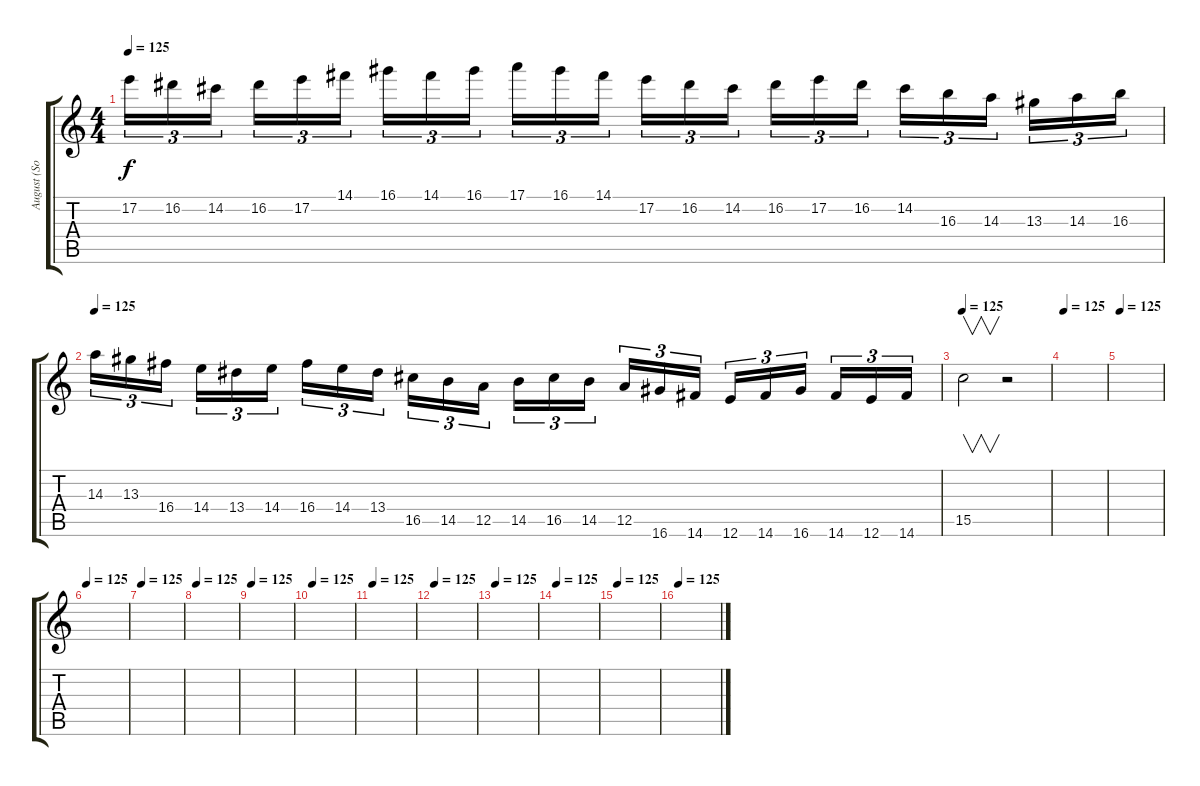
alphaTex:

\track ("August (Solo)" "August (So") {instrument distortionguitar}
\staff {score tabs}
\tuning (E4 B3 G3 D3 A2 E2) {hide}
\ts (4 4)
\tempo 125
\clef g2
\ks c
17.2.16{tu (3 2) dy f} 16.2.16{tu (3 2)} 14.2.16{tu (3 2)} 16.2.16{tu (3 2)} 17.2.16{tu (3 2)} 14.1.16{tu (3 2)} 16.1.16{tu (3 2)} 14.1.16{tu (3 2)} 16.1.16{tu (3 2)} 17.1.16{tu (3 2)} 16.1.16{tu (3 2)} 14.1.16{tu (3 2)} 17.2.16{tu (3 2)} 16.2.16{tu (3 2)} 14.2.16{tu (3 2)} 16.2.16{tu (3 2)} 17.2.16{tu (3 2)} 16.2.16{tu (3 2)} 14.2.16{tu (3 2)} 16.3.16{tu (3 2)} 14.3.16{tu (3 2)} 13.3.16{tu (3 2)} 14.3.16{tu (3 2)} 16.3.16{tu (3 2)} |
\tempo 125
14.3.16{tu (3 2)} 13.3.16{tu (3 2)} 16.4.16{tu (3 2)} 14.4.16{tu (3 2)} 13.4.16{tu (3 2)} 14.4.16{tu (3 2)} 16.4.16{tu (3 2)} 14.4.16{tu (3 2)} 13.4.16{tu (3 2)} 16.5.16{tu (3 2)} 14.5.16{tu (3 2)} 12.5.16{tu (3 2)} 14.5.16{tu (3 2)} 16.5.16{tu (3 2)} 14.5.16{tu (3 2)} 12.5.16{tu (3 2)} 16.6.16{tu (3 2)} 14.6.16{tu (3 2)} 12.6.16{tu (3 2)} 14.6.16{tu (3 2)} 16.6.16{tu (3 2)} 14.6.16{tu (3 2)} 12.6.16{tu (3 2)} 14.6.16{tu (3 2)} |
\tempo 125
15.5.2{v} r.2 |
\tempo 125
|
\tempo 125
|
\tempo 125
|
\tempo 125
|
\tempo 125
|
\tempo 125
|
\tempo 125
|
\tempo 125
|
\tempo 125
|
\tempo 125
|
\tempo 125
|
\tempo 125
|
\tempo 125
